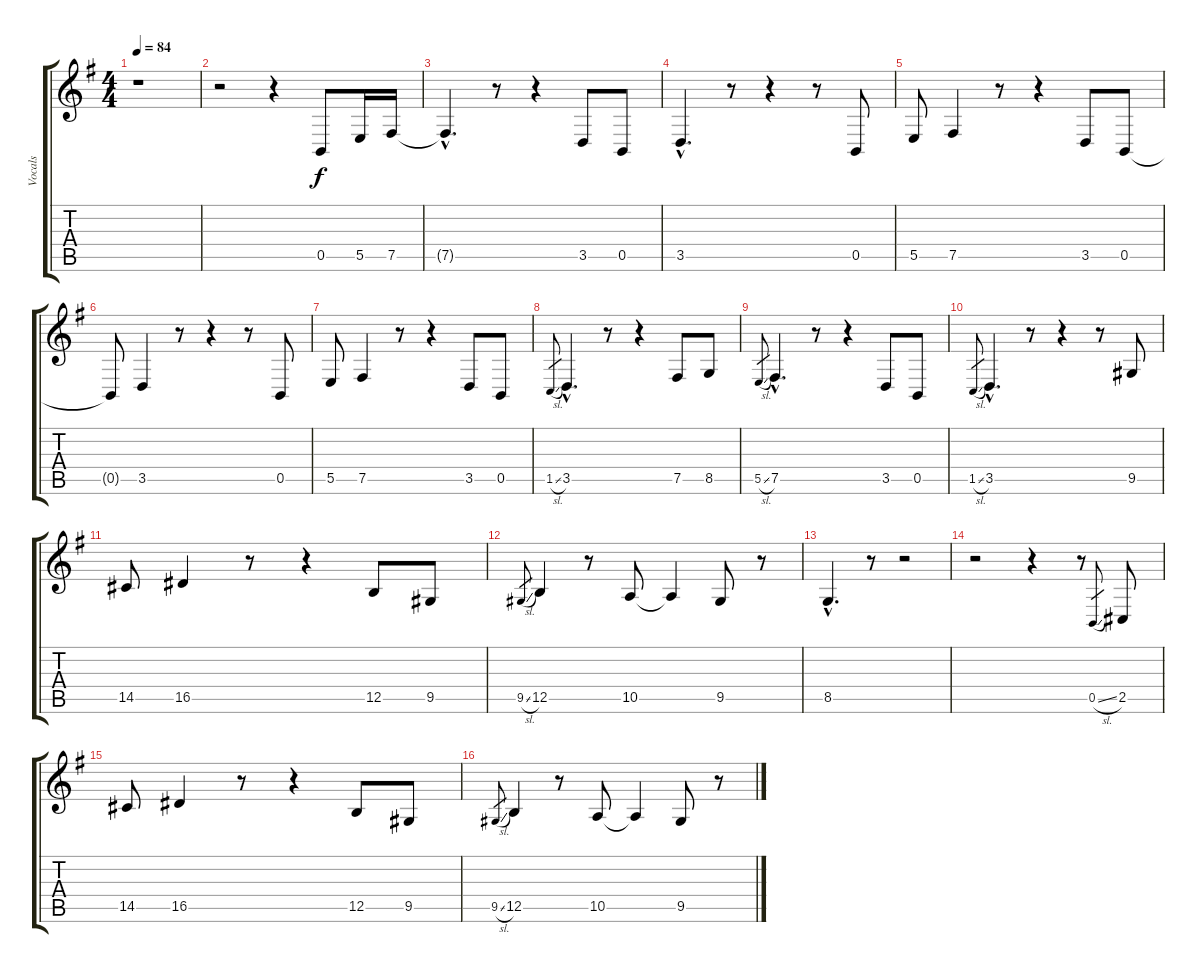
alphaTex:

\track ("Vocals" "Vocals") {instrument choiraahs}
\staff {score tabs}
\tuning (E4 B3 E3 E3 B2 E2) {hide}
\ts (4 4)
\tempo 84
\clef g2
\ks g
r.1{dy f} |
r.2 r.4 0.5.8 5.5.16 7.5.16 |
7.5{hac t}.4{d} r.8 r.4 3.5.8 0.5.8 |
3.5{hac}.4{d} r.8 r.4 r.8 0.5.8 |
5.5.8 7.5.4 r.8 r.4 3.5.8 0.5.8 |
0.5{t}.8 3.5.4 r.8 r.4 r.8 0.5.8 |
5.5.8 7.5.4 r.8 r.4 3.5.8 0.5.8 |
1.5{sl}.8{gr} 3.5{hac}.4{d} r.8 r.4 7.5.8 8.5.8 |
5.5{sl}.8{gr} 7.5{hac}.4{d} r.8 r.4 3.5.8 0.5.8 |
1.5{sl}.8{gr} 3.5{hac}.4{d} r.8 r.4 r.8 9.5.8 |
14.5.8 16.5.4 r.8 r.4 12.5.8 9.5.8 |
9.5{sl}.8{gr} 12.5.4 r.8 10.5.8 10.5{t}.4 9.5.8 r.8 |
8.5{hac}.4{d} r.8 r.2 |
r.2 r.4 r.8 0.5{sl}.8{gr} 2.5.8 |
14.5.8 16.5.4 r.8 r.4 12.5.8 9.5.8 |
9.5{sl}.8{gr} 12.5.4 r.8 10.5.8 10.5{t}.4 9.5.8 r.8
